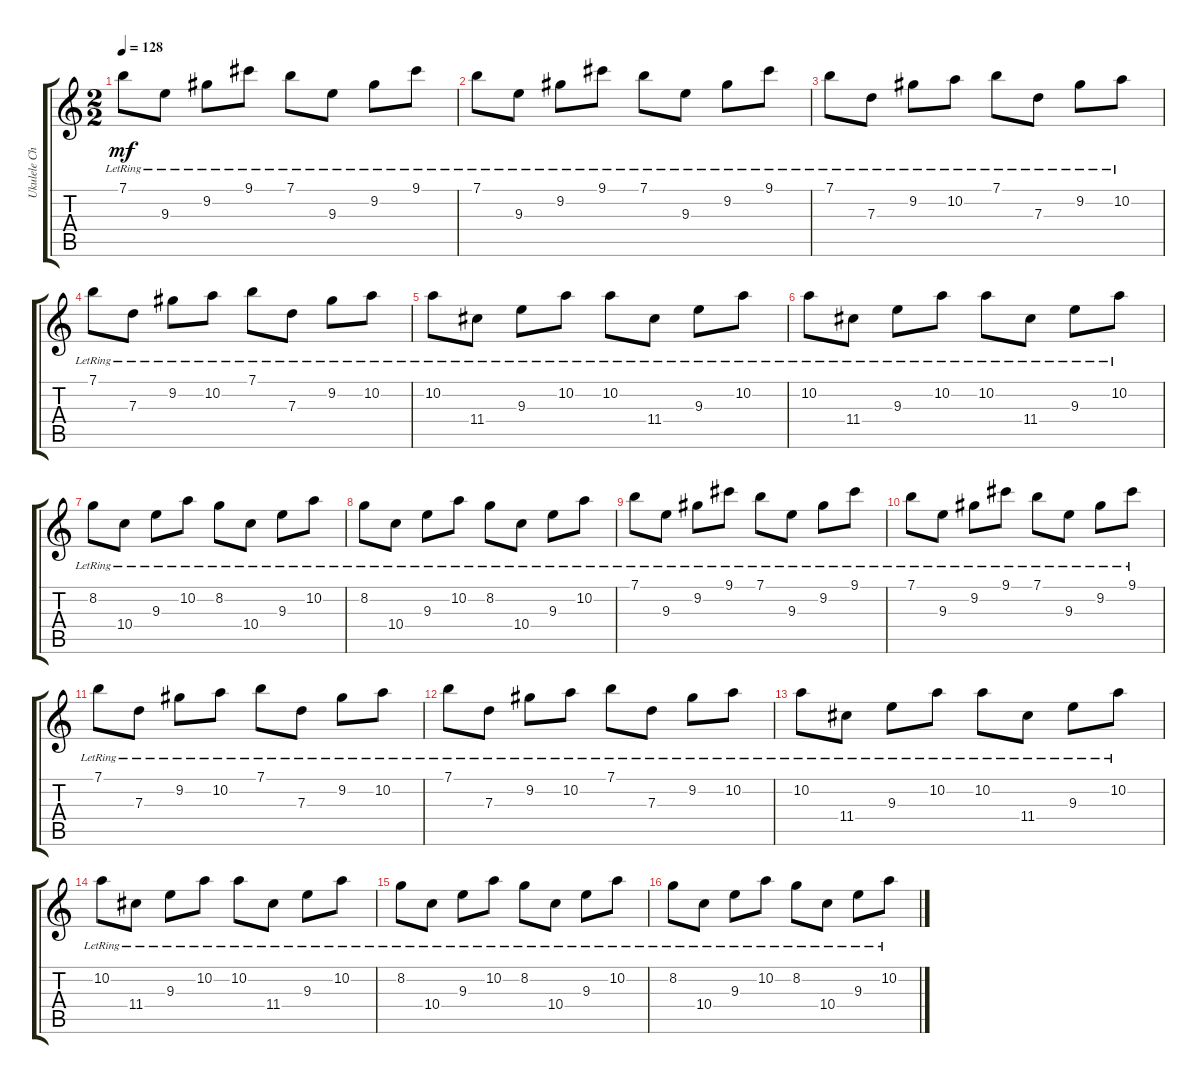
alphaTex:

\track ("Ukulele Chords for Guitar" "Ukulele Ch") {mute instrument electricguitarclean}
\staff {score tabs}
\tuning (E4 B3 G3 D3 A2 E2) {hide}
\ts (2 2)
\tempo 128
\clef g2
\ks c
7.1{lr}.8{dy mf} 9.3{lr}.8 9.2{lr}.8 9.1{lr}.8 7.1{lr}.8 9.3{lr}.8 9.2{lr}.8 9.1{lr}.8 |
7.1{lr}.8 9.3{lr}.8 9.2{lr}.8 9.1{lr}.8 7.1{lr}.8 9.3{lr}.8 9.2{lr}.8 9.1{lr}.8 |
7.1{lr}.8 7.3{lr}.8 9.2{lr}.8 10.2{lr}.8 7.1{lr}.8 7.3{lr}.8 9.2{lr}.8 10.2{lr}.8 |
7.1{lr}.8 7.3{lr}.8 9.2{lr}.8 10.2{lr}.8 7.1{lr}.8 7.3{lr}.8 9.2{lr}.8 10.2{lr}.8 |
10.2{lr}.8 11.4{lr}.8 9.3{lr}.8 10.2{lr}.8 10.2{lr}.8 11.4{lr}.8 9.3{lr}.8 10.2{lr}.8 |
10.2{lr}.8 11.4{lr}.8 9.3{lr}.8 10.2{lr}.8 10.2{lr}.8 11.4{lr}.8 9.3{lr}.8 10.2{lr}.8 |
8.2{lr}.8 10.4{lr}.8 9.3{lr}.8 10.2{lr}.8 8.2{lr}.8 10.4{lr}.8 9.3{lr}.8 10.2{lr}.8 |
8.2{lr}.8 10.4{lr}.8 9.3{lr}.8 10.2{lr}.8 8.2{lr}.8 10.4{lr}.8 9.3{lr}.8 10.2{lr}.8 |
7.1{lr}.8 9.3{lr}.8 9.2{lr}.8 9.1{lr}.8 7.1{lr}.8 9.3{lr}.8 9.2{lr}.8 9.1{lr}.8 |
7.1{lr}.8 9.3{lr}.8 9.2{lr}.8 9.1{lr}.8 7.1{lr}.8 9.3{lr}.8 9.2{lr}.8 9.1{lr}.8 |
7.1{lr}.8 7.3{lr}.8 9.2{lr}.8 10.2{lr}.8 7.1{lr}.8 7.3{lr}.8 9.2{lr}.8 10.2{lr}.8 |
7.1{lr}.8 7.3{lr}.8 9.2{lr}.8 10.2{lr}.8 7.1{lr}.8 7.3{lr}.8 9.2{lr}.8 10.2{lr}.8 |
10.2{lr}.8 11.4{lr}.8 9.3{lr}.8 10.2{lr}.8 10.2{lr}.8 11.4{lr}.8 9.3{lr}.8 10.2{lr}.8 |
10.2{lr}.8 11.4{lr}.8 9.3{lr}.8 10.2{lr}.8 10.2{lr}.8 11.4{lr}.8 9.3{lr}.8 10.2{lr}.8 |
8.2{lr}.8 10.4{lr}.8 9.3{lr}.8 10.2{lr}.8 8.2{lr}.8 10.4{lr}.8 9.3{lr}.8 10.2{lr}.8 |
8.2{lr}.8 10.4{lr}.8 9.3{lr}.8 10.2{lr}.8 8.2{lr}.8 10.4{lr}.8 9.3{lr}.8 10.2{lr}.8
